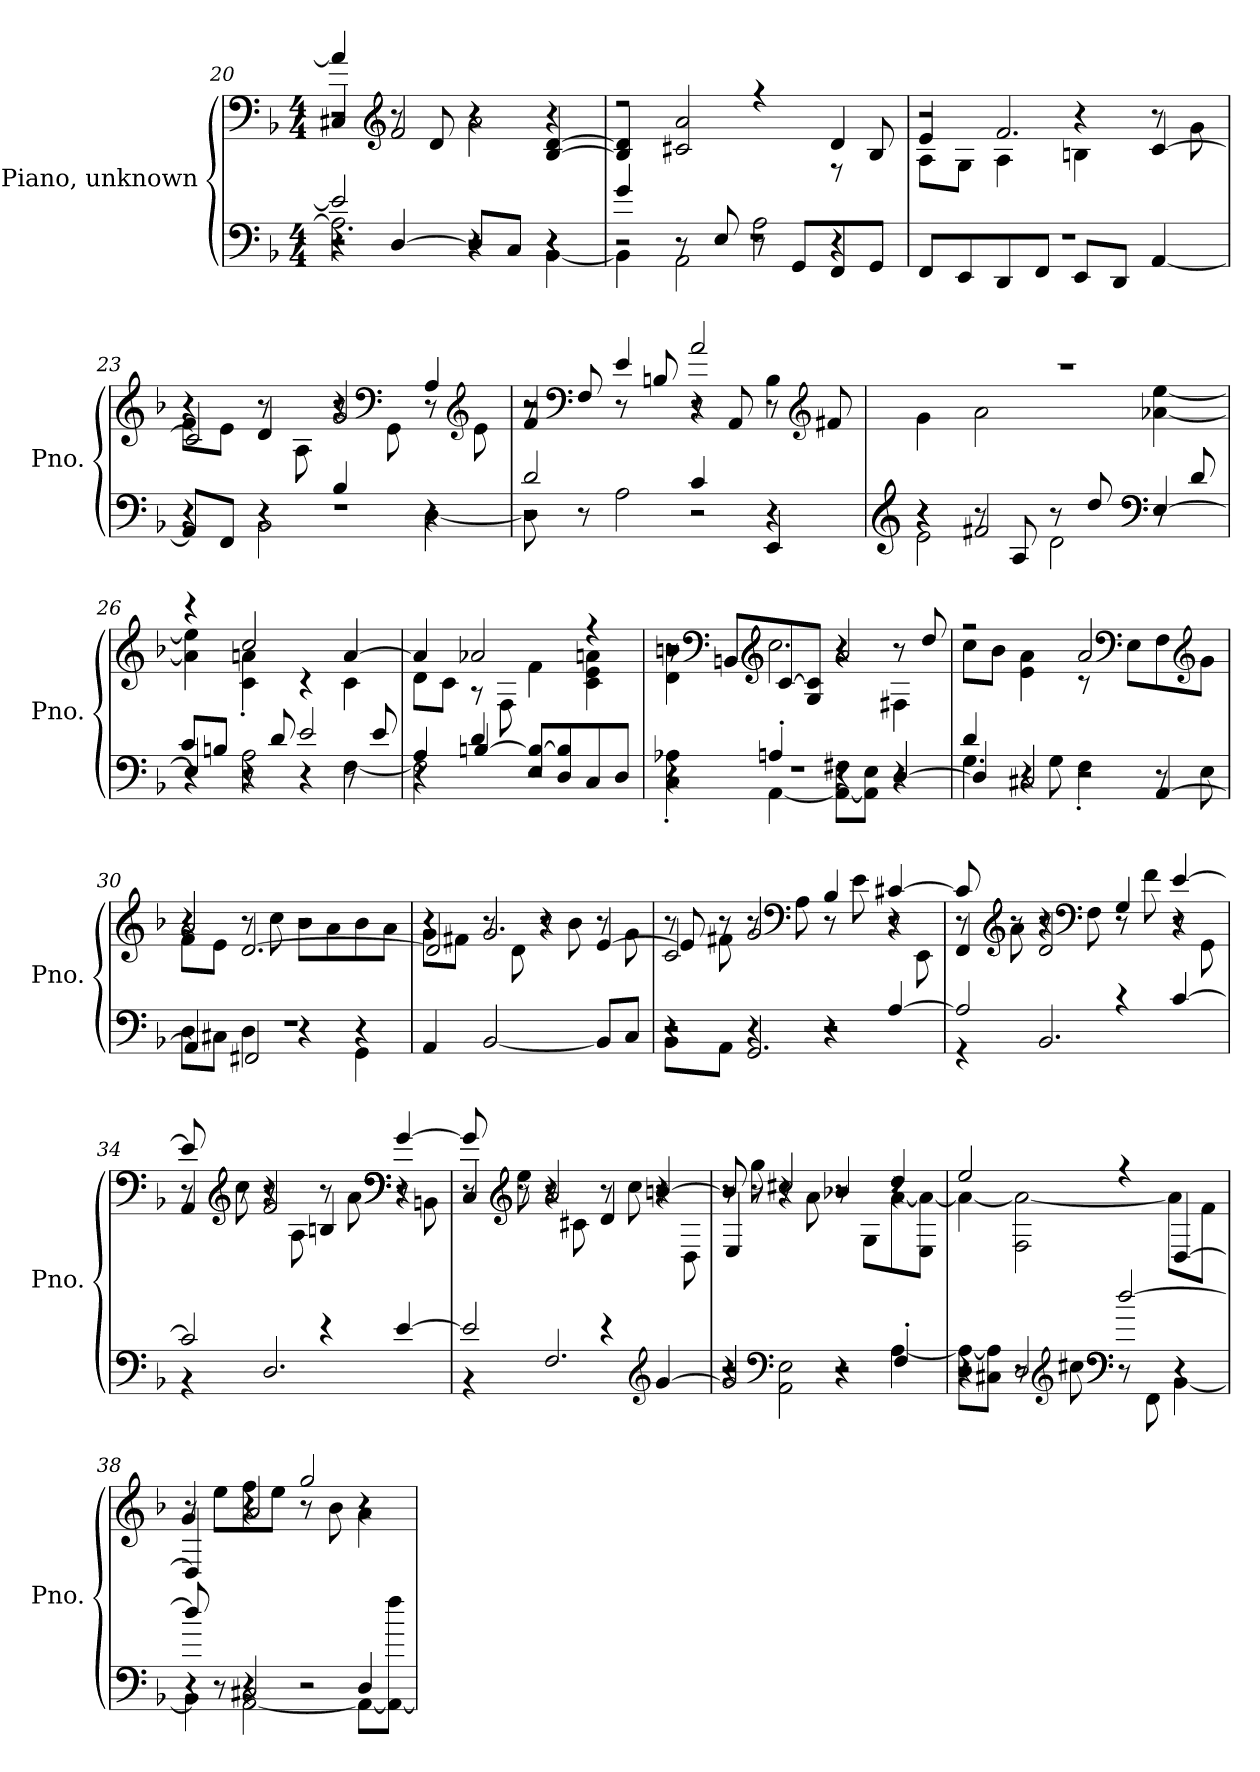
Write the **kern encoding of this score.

**kern	**kern
*part1	*part1
*staff2	*staff1
*I"Piano, unknown	*
*I'Pno.	*
!!LO:LB:g=z
*clefF4	*clefF4
*k[b-]	*k[b-]
*M4/4	*M4/4
=20	=20
*^	*^
*	*^	*	*^
*	*	*^	*	*	*
2e/]	2.A\]	4r	2r	4a/]	2r	4C#X/
*	*	*	*	*clefG2	*	*
.	.	[4D/	.	2f/	.	8r
.	.	.	.	.	.	8d/
2r	.	8D/L]	4r	.	2a\	4r
.	.	8C/J	.	.	.	.
.	4r	4r	[4BB-\	4r	.	[4B-/ [4d/
*	*	*	*	*	*v	*v
=21	=21	=21	=21	=21	=21
1r	2r	4g/	4BB-\]	2r	4B-/] 4d/]
.	.	8r	2AA\	.	2c#X/ 2a/
.	.	8E/	.	.	.
.	2A\	8r	.	4r	.
.	.	8GG/L	.	.	.
.	.	8FF/	4r	4d/	8r
.	.	8GG/J	.	.	8B-/
*	*v	*v	*v	*	*
=22	=22	=22	=22
*	*	*	*^
1r	8FF/L	4e/	8A\L	2r
.	8EE/	.	8G\J	.
.	8DD/	2.f/	4A\	.
.	8FF/J	.	.	.
.	8EE/L	.	4Bn\	4r
.	8DD/J	.	.	.
.	[4AA/	.	8r	[4c/
.	.	.	8g\	.
=23	=23	=23	=23	=23
*	*^	*	*	*
1r	4r	8AA/L]	4r	8f\L	2c/]
.	.	8FF/J	.	8e\J	.
.	2BB-\	4r	4d/	8r	.
.	.	.	.	8A\	.
.	.	4B-/	2g/	8r	4r
*	*	*	*clefF4	*	*
.	.	.	.	8GG\	.
.	[4D\	4r	.	8r	4A/
*	*	*	*clefG2	*	*
.	.	.	.	8e\	.
!!LO:PB:g=z	!!	!!
=24	=24	=24	=24	=24	=24
2d/	8D\]	2r	4f/	2r	8r
*	*	*	*clefF4	*	*
.	8r	.	.	.	8F/
.	2A\	.	4e/	.	8r
.	.	.	.	.	8Bn/
2r	.	4c/	2a/	4r	8r
.	.	.	.	.	8AA/
.	4r	4EE/	.	4B\	8r
*	*	*	*clefG2	*	*
.	.	.	.	.	8f#X/
*	*	*	*v	*v	*v
=25	=25	=25	=25
*clefG2	*	*	*
*	*	*	*^
4r	2e\	4r	1r	4g\
2f#X/	.	8r	.	2a\
.	.	8A/	.	.
.	2d\	8r	.	.
.	.	8dd/	.	.
*clefF4	*	*	*	*
[4E/	.	8r	.	[4a-X\ [4ee\
.	.	8d/	.	.
=26	=26	=26	=26	=26
4E/]	4r	8c/L	4r	4a-\] 4ee\]
.	.	8Bn/J	.	.
4r	2A\	8r	2cc/	4c\' 4an\'
.	.	8d/	.	.
2e/	.	4r	.	4r
.	[4F\	8r	[4a/	4c\
.	.	8e/	.	.
!!LO:LB:g=z	!!
=27	=27	=27	=27	=27
4r	2F\]	4A/	4a/]	8d\L
.	.	.	.	8c\J
4d/	.	[4Bn/	2a-X/	8r
.	.	.	.	8F\
2r	2r	8E/ 8B/_L	.	4f\
.	.	8D/ 8B/]	.	.
.	.	8C/	4r	4c\ 4e\ 4an\
.	.	8D/J	.	.
=28	=28	=28	=28	=28
*	*	*	*^	*^
1r	4C\' 4A-X\'	4r	2r	4d\ 4bn\	8r	2r
*	*	*	*clefF4	*	*	*
.	.	.	.	.	8BBn/L	.
*	*	*	*clefG2	*	*	*
.	[4AA\	4An'/	.	2.cc\	[8c/	.
.	.	.	.	.	8G/ 8c/]J	.
.	8AA\_ 8F#X\L	4r	2a/	.	4r	4r
.	8AA\] 8E\J	.	.	.	.	.
.	4r	[4D/	.	.	8r	4F#X\
.	.	.	.	.	8dd/	.
*	*	*	*	*v	*v	*v
=29	=29	=29	=29	=29
4d/	4.G\	4D/]	2r	8cc\L
.	.	.	.	8b-\J
4r	.	2C#X/	.	4e\ 4a\
.	8G\	.	.	.
2r	4F'\	.	2a/	8r
*	*	*	*clefF4	*
.	.	.	.	8E\L
.	8r	[4AA/	.	8F\
*	*	*	*clefG2	*
.	8E\	.	.	8g\J
!!LO:LB:g=z
=30	=30	=30	=30	=30
*	*	*	*	*^
1r	8D\L	4AA/]	2a/	8f\L	4r
.	8C#X\J	.	.	8e\J	.
.	4D\	2FF#X/	.	8r	[2.d/
.	.	.	.	8cc\	.
.	4r	.	2r	8b-\L	.
.	.	.	.	8a\	.
.	4GG\	4r	.	8b-\	.
.	.	.	.	8a\J	.
*v	*v	*v	*	*	*
=31	=31	=31	=31
4AA/	4r	8g\L	2d/]
.	.	8f#X\J	.
[2BB-/	2.g/	8r	.
.	.	8d\	.
.	.	8r	4r
.	.	8b-\	.
8BB-/L]	.	8r	[4e/
8C/J	.	8g\	.
=32	=32	=32	=32
*^	*	*	*
*	*^	*	*	*
2r	8BB-\L	4r	2c/	8r	8e/]
.	8AA\J	.	.	8f#X\	8r
.	4r	2.GG/	.	8r	2g/
*	*	*	*clefF4	*	*
.	.	.	.	8A\	.
4r	2r	.	4B-/	8r	.
.	.	.	.	8e\	.
[4A/	.	.	[4c#X/	8r	4r
.	.	.	.	8EE\	.
*	*v	*v	*	*	*
!!LO:LB:g=z	!!	!!
=33	=33	=33	=33	=33
2A/]	4r	8c#/]	8r	4FF/
*	*	*clefG2	*	*
.	.	8r	8a\	.
.	2.BB-/	2d/	8r	4r
*	*	*clefF4	*	*
.	.	.	8F\	.
4r	.	.	8r	4G/
.	.	.	8f\	.
[4c/	.	[4e/	8r	4r
.	.	.	8GG\	.
=34	=34	=34	=34	=34
2c/]	4r	8e/]	8r	4AA/
*	*	*clefG2	*	*
.	.	8r	8cc\	.
.	2.D/	2f/	8r	4r
.	.	.	8A\	.
4r	.	.	8r	4Bn/
.	.	.	8a\	.
*	*	*clefF4	*	*
[4e/	.	[4g/	8r	4r
.	.	.	8BBn\	.
=35	=35	=35	=35	=35
2e/]	4r	8g/]	8r	4C/
*	*	*clefG2	*	*
.	.	8r	8ee\	.
.	2.F/	2a/	8r	4r
.	.	.	8c#X\	.
4r	.	.	8r	4d/
.	.	.	8cc\	.
*clefG2	*	*	*	*
[4g/	.	[4bn/	8r	4r
.	.	.	8D\	.
!!LO:LB:g=z	!!	!!
=36	=36	=36	=36	=36
*	*^	*	*	*
2g/]	4r	2r	8b/]	8r	4E/
.	.	.	8r	8gg\	.
*clefF4	*	*	*	*	*
.	2AA\ 2E\	.	2cc#X/	8r	4r
.	.	.	.	8a\	.
2r	.	4r	.	8r	4b-X/
.	.	.	.	8G\L	.
.	[4A\	4F'/	4dd/	[8a\	4r
.	.	.	.	8E\ 8a\_J	.
*	*	*	*	*v	*v
=37	=37	=37	=37	=37
2r	8D\ 8A\_L	4r	2ee/	4a\_
.	8C#X\ 8A\]J	.	.	.
.	8r	2D/	.	2F\ 2a\_
*clefG2	*	*	*	*
.	8cc#X\	.	.	.
*clefF4	*	*	*	*
[2dd/	8r	.	4r	.
.	8FF\	.	.	.
.	[4BB-\	4r	[4D/	8a\L]
.	.	.	.	8f\J
=38	=38	=38	=38	=38
*	*	*	*	*^
8dd/]	4BB-\]	4r	4D/]	8r	4g/
8r	.	.	.	8ee\L	.
4r	[2AA\	2C#X/	4r	8ff\	2a/
.	.	.	.	8ee\J	.
2r	.	.	2gg/	8r	.
.	.	.	.	8b-\	.
.	8AA\L_	4D/	.	4a\	4r
.	8AA\_ 8ff\J	.	.	.	.
*v	*v	*v	*	*	*
*	*v	*v	*v
=	=
*-	*-
